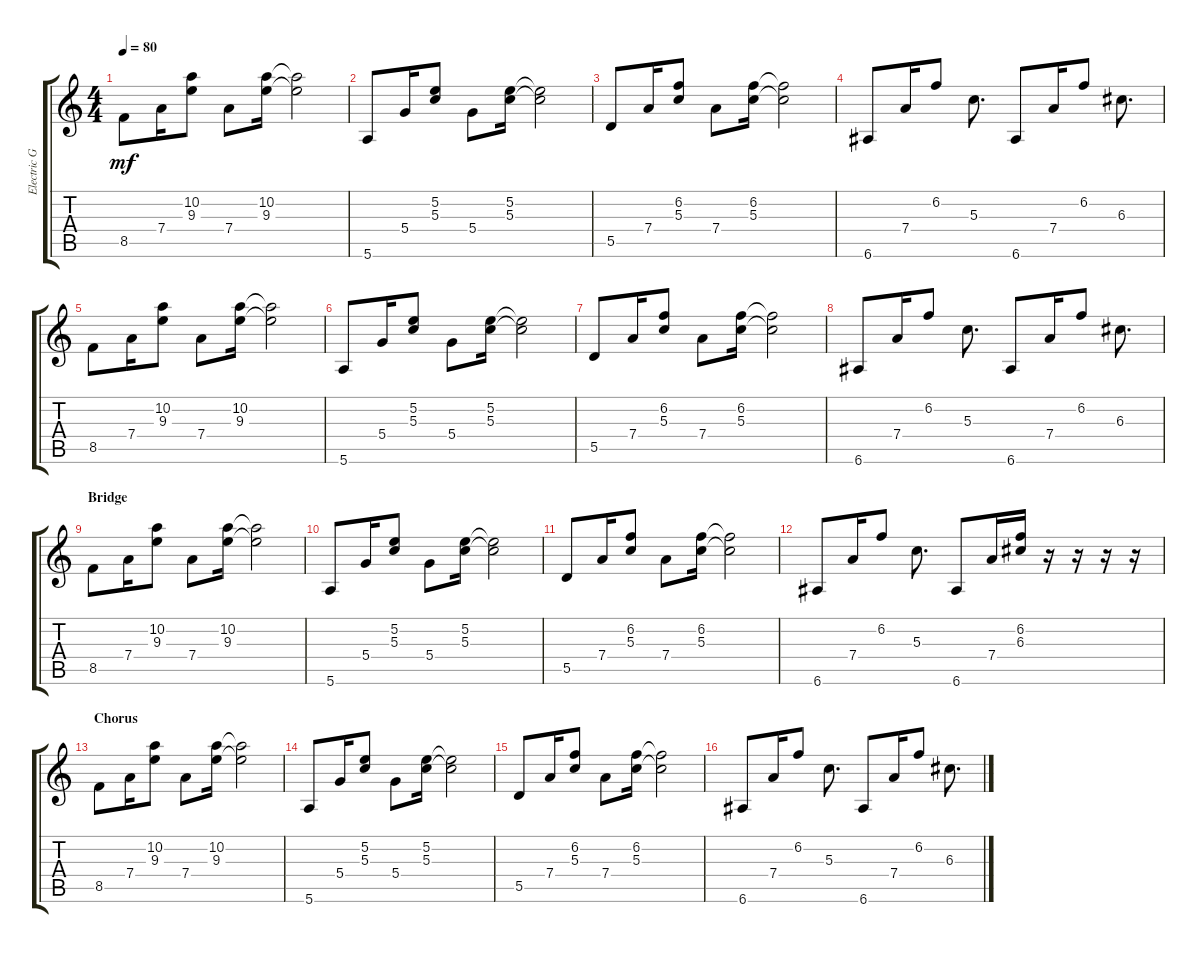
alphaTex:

\track ("Electric Guitar" "Electric G") {instrument electricguitarclean}
\staff {score tabs}
\tuning (E4 B3 G3 D3 A2 E2) {hide}
\ts (4 4)
\tempo 80
\clef g2
\ks c
8.5.8{dy mf} 7.4.16 (10.2 9.3).8 7.4.8 (10.2 9.3).16 (10.2{t} 9.3{t}).2 |
5.6.8 5.4.16 (5.2 5.3).8 5.4.8 (5.2 5.3).16 (5.2{t} 5.3{t}).2 |
5.5.8 7.4.16 (6.2 5.3).8 7.4.8 (6.2 5.3).16 (6.2{t} 5.3{t}).2 |
6.6.8 7.4.16 6.2.8 5.3.8{d} 6.6.8 7.4.16 6.2.8 6.3.8{d} |
8.5.8 7.4.16 (10.2 9.3).8 7.4.8 (10.2 9.3).16 (10.2{t} 9.3{t}).2 |
5.6.8 5.4.16 (5.2 5.3).8 5.4.8 (5.2 5.3).16 (5.2{t} 5.3{t}).2 |
5.5.8 7.4.16 (6.2 5.3).8 7.4.8 (6.2 5.3).16 (6.2{t} 5.3{t}).2 |
6.6.8 7.4.16 6.2.8 5.3.8{d} 6.6.8 7.4.16 6.2.8 6.3.8{d} |
\section ("" "Bridge")
8.5.8 7.4.16 (10.2 9.3).8 7.4.8 (10.2 9.3).16 (10.2{t} 9.3{t}).2 |
5.6.8 5.4.16 (5.2 5.3).8 5.4.8 (5.2 5.3).16 (5.2{t} 5.3{t}).2 |
5.5.8 7.4.16 (6.2 5.3).8 7.4.8 (6.2 5.3).16 (6.2{t} 5.3{t}).2 |
6.6.8 7.4.16 6.2.8 5.3.8{d} 6.6.8 7.4.16 (6.2 6.3).16 r.16 r.16 r.16 r.16 |
\section ("" "Chorus")
8.5.8 7.4.16 (10.2 9.3).8 7.4.8 (10.2 9.3).16 (10.2{t} 9.3{t}).2 |
5.6.8 5.4.16 (5.2 5.3).8 5.4.8 (5.2 5.3).16 (5.2{t} 5.3{t}).2 |
5.5.8 7.4.16 (6.2 5.3).8 7.4.8 (6.2 5.3).16 (6.2{t} 5.3{t}).2 |
6.6.8 7.4.16 6.2.8 5.3.8{d} 6.6.8 7.4.16 6.2.8 6.3.8{d}
